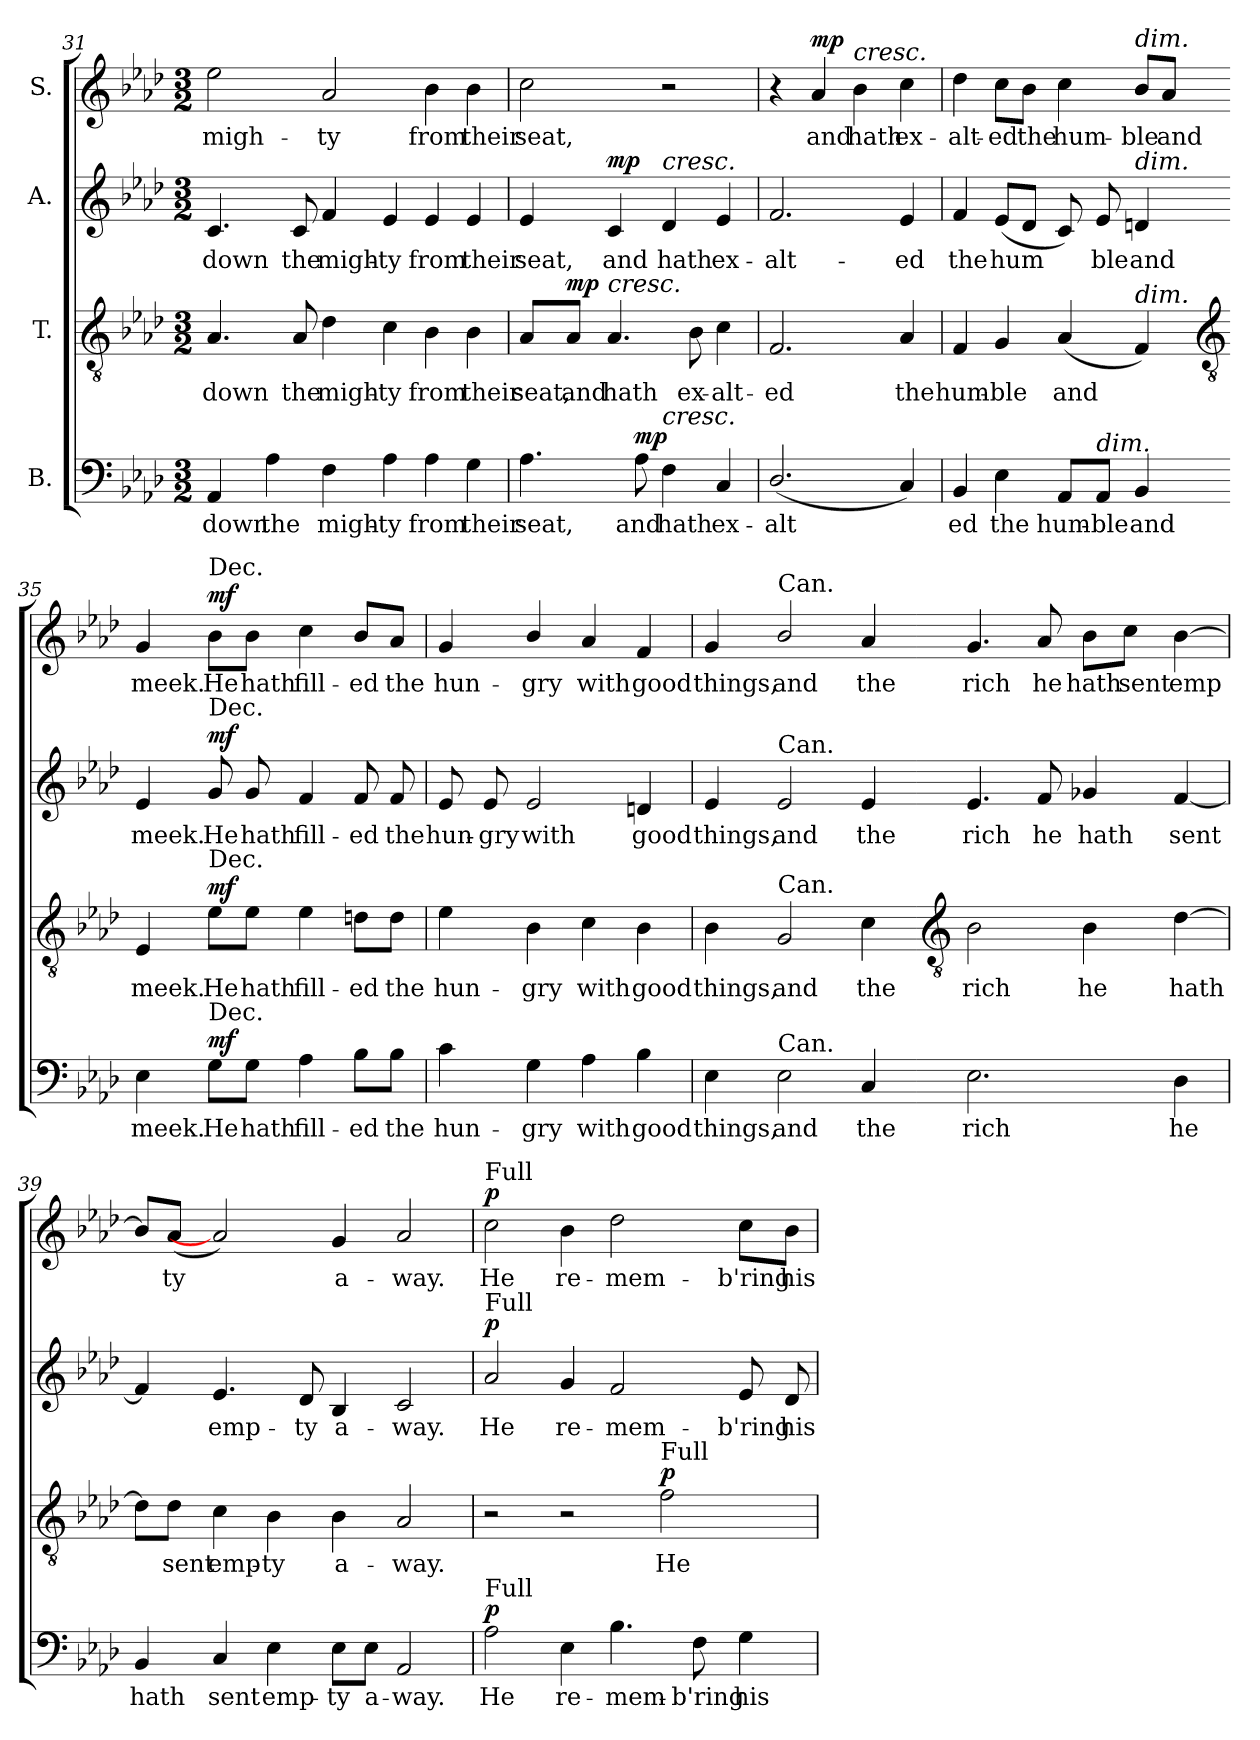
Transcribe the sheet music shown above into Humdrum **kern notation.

**kern	**text	**dynam	**kern	**text	**dynam	**kern	**text	**dynam	**kern	**text	**dynam
*part4	*part4	*part4	*part3	*part3	*part3	*part2	*part2	*part2	*part1	*part1	*part1
*staff4	*staff4	*staff4	*staff3	*staff3	*staff3	*staff2	*staff2	*staff2	*staff1	*staff1	*staff1
*I"B.	*	*	*I"T.	*	*	*I"A.	*	*	*I"S.	*	*
!!LO:LB:g=z
*clefF4	*	*	*clefGv2	*	*	*clefG2	*	*	*clefG2	*	*
*k[b-e-a-d-]	*	*	*k[b-e-a-d-]	*	*	*k[b-e-a-d-]	*	*	*k[b-e-a-d-]	*	*
*A-:	*	*	*A-:	*	*	*A-:	*	*	*A-:	*	*
*M3/2	*	*	*M3/2	*	*	*M3/2	*	*	*M3/2	*	*
=31	=31	=31	=31	=31	=31	=31	=31	=31	=31	=31	=31
!	!LO:LY:b	!	!	!LO:LY:b	!	!	!LO:LY:b	!	!	!LO:LY:b	!
4AA-	down	.	4.A-	down	.	4.c	down	.	2ee-	migh-	.
!	!LO:LY:b	!	!	!	!	!	!	!	!	!	!
4A-	the	.	.	.	.	.	.	.	.	.	.
!	!	!	!	!LO:LY:b	!	!	!LO:LY:b	!	!	!	!
.	.	.	8A-	the	.	8c	the	.	.	.	.
!	!LO:LY:b	!	!	!LO:LY:b	!	!	!LO:LY:b	!	!	!LO:LY:b	!
4F	migh-	.	4d-	migh-	.	4f	migh-	.	2a-	-ty	.
!	!LO:LY:b	!	!	!LO:LY:b	!	!	!LO:LY:b	!	!	!	!
4A-	-ty	.	4c	-ty	.	4e-	-ty	.	.	.	.
!	!LO:LY:b	!	!	!LO:LY:b	!	!	!LO:LY:b	!	!	!LO:LY:b	!
4A-	from	.	4B-	from	.	4e-	from	.	4b-	from	.
!	!LO:LY:b	!	!	!LO:LY:b	!	!	!LO:LY:b	!	!	!LO:LY:b	!
4G	their	.	4B-	their	.	4e-	their	.	4b-	their	.
=32	=32	=32	=32	=32	=32	=32	=32	=32	=32	=32	=32
!	!LO:LY:b	!	!	!LO:LY:b	!	!	!LO:LY:b	!	!	!LO:LY:b	!
4.A-	seat,	.	8A-/L	seat,	.	4e-	seat,	.	2cc	seat,	.
!	!	!	!	!LO:LY:b	!LO:DY:a	!	!	!	!	!	!
.	.	.	8A-/J	and	mp	.	.	.	.	.	.
!	!	!	!LO:TX:a:i:t=cresc.	!	!	!	!	!	!	!	!
!	!	!	!	!LO:LY:b	!	!	!LO:LY:b	!LO:DY:a	!	!	!
.	.	.	4.A-	hath	.	4c	and	mp	.	.	.
!	!LO:LY:b	!LO:DY:a	!	!	!	!	!	!	!	!	!
8A-	and	mp	.	.	.	.	.	.	.	.	.
!	!	!	!	!	!	!LO:TX:a:i:t=cresc.	!	!	!	!	!
!LO:TX:a:i:t=cresc.	!	!	!	!	!	!	!	!	!	!	!
!	!LO:LY:b	!	!	!	!	!	!LO:LY:b	!	!	!	!
4F	hath	.	.	.	.	4d-	hath	.	2r	.	.
!	!	!	!	!LO:LY:b	!	!	!	!	!	!	!
.	.	.	8B-	ex-	.	.	.	.	.	.	.
!	!LO:LY:b	!	!	!LO:LY:b	!	!	!LO:LY:b	!	!	!	!
4C	ex-	.	4c	-alt-	.	4e-	ex-	.	.	.	.
=33	=33	=33	=33	=33	=33	=33	=33	=33	=33	=33	=33
!	!LO:LY:b	!	!	!LO:LY:b	!	!	!LO:LY:b	!	!	!	!
(<2.D-/	-alt	.	2.F	-ed	.	2.f	-alt-	.	4r	.	.
!	!	!	!	!	!	!	!	!	!	!LO:LY:b	!LO:DY:a
.	.	.	.	.	.	.	.	.	4a-	and	mp
!	!	!	!	!	!	!	!	!	!LO:TX:a:i:t=cresc.	!	!
!	!	!	!	!	!	!	!	!	!	!LO:LY:b	!
.	.	.	.	.	.	.	.	.	4b-	hath	.
!	!	!	!	!LO:LY:b	!	!	!LO:LY:b	!	!	!LO:LY:b	!
4C)	.	.	4A-	the	.	4e-	-ed	.	4cc	ex-	.
=34	=34	=34	=34	=34	=34	=34	=34	=34	=34	=34	=34
!	!LO:LY:b	!	!	!LO:LY:b	!	!	!LO:LY:b	!	!	!LO:LY:b	!
4BB-	ed	.	4F	hum-	.	4f	the	.	4dd-	-alt-	.
!	!LO:LY:b	!	!	!LO:LY:b	!	!	!LO:LY:b	!	!	!LO:LY:b	!
4E-	the	.	4G	-ble	.	(<8e-L	hum	.	8cc\L	-ed	.
!	!	!	!	!	!	!	!	!	!	!LO:LY:b	!
.	.	.	.	.	.	8d-J	.	.	8b-\J	the	.
!	!LO:LY:b	!	!	!LO:LY:b	!	!	!	!	!	!LO:LY:b	!
8AA-/L	hum-	.	(<4A-	and	.	8c)	.	.	4cc	hum-	.
!LO:TX:a:i:t=dim.	!	!	!	!	!	!	!	!	!	!	!
!	!LO:LY:b	!	!	!	!	!	!LO:LY:b	!	!	!	!
8AA-/J	-ble	.	.	.	.	8e-	ble	.	.	.	.
!	!	!	!	!	!	!	!	!	!LO:TX:a:i:t=dim.	!	!
!	!	!	!	!	!	!LO:TX:a:i:t=dim.	!	!	!	!	!
!	!	!	!LO:TX:a:i:t=dim.	!	!	!	!	!	!	!	!
!	!LO:LY:b	!	!	!	!	!	!LO:LY:b	!	!	!LO:LY:b	!
4BB-	and	.	4F)	.	.	4dn	and	.	8b-/L	-ble	.
!	!	!	!	!	!	!	!	!	!	!LO:LY:b	!
.	.	.	.	.	.	.	.	.	8a-/J	and	.
!!LO:LB:g=z
=35-	=35-	=35-	=35-	=35-	=35-	=35-	=35-	=35-	=35-	=35-	=35-
*	*	*	*clefGv2	*	*	*	*	*	*	*	*
!	!LO:LY:b	!	!	!LO:LY:b	!	!	!LO:LY:b	!	!	!LO:LY:b	!
4E-	meek.	.	4E-	meek.	.	4e-	meek.	.	4g	meek.	.
!	!	!	!	!	!	!	!	!	!LO:TX:a:t=Dec.	!	!
!	!	!	!	!	!	!LO:TX:a:t=Dec.	!	!	!	!	!
!	!	!	!LO:TX:a:t=Dec.	!	!	!	!	!	!	!	!
!LO:TX:a:t=Dec.	!	!	!	!	!	!	!	!	!	!	!
!	!LO:LY:b	!LO:DY:a	!	!LO:LY:b	!LO:DY:a	!	!LO:LY:b	!LO:DY:a	!	!LO:LY:b	!LO:DY:a
8G\L	He	mf	8e-\L	He	mf	8g	He	mf	8b-\L	He	mf
!	!LO:LY:b	!	!	!LO:LY:b	!	!	!LO:LY:b	!	!	!LO:LY:b	!
8G\J	hath	.	8e-\J	hath	.	8g	hath	.	8b-\J	hath	.
!	!LO:LY:b	!	!	!LO:LY:b	!	!	!LO:LY:b	!	!	!LO:LY:b	!
4A-	fill-	.	4e-	fill-	.	4f	fill-	.	4cc	fill-	.
!	!LO:LY:b	!	!	!LO:LY:b	!	!	!LO:LY:b	!	!	!LO:LY:b	!
8B-\L	-ed	.	8dn\L	-ed	.	8f	-ed	.	8b-/L	-ed	.
!	!LO:LY:b	!	!	!LO:LY:b	!	!	!LO:LY:b	!	!	!LO:LY:b	!
8B-\J	the	.	8d\J	the	.	8f	the	.	8a-/J	the	.
=36	=36	=36	=36	=36	=36	=36	=36	=36	=36	=36	=36
!	!LO:LY:b	!	!	!LO:LY:b	!	!	!LO:LY:b	!	!	!LO:LY:b	!
4c	hun-	.	4e-	hun-	.	8e-	hun-	.	4g	hun-	.
!	!	!	!	!	!	!	!LO:LY:b	!	!	!	!
.	.	.	.	.	.	8e-	-gry	.	.	.	.
!	!LO:LY:b	!	!	!LO:LY:b	!	!	!LO:LY:b	!	!	!LO:LY:b	!
4G	-gry	.	4B-	-gry	.	2e-	with	.	4b-/	-gry	.
!	!LO:LY:b	!	!	!LO:LY:b	!	!	!	!	!	!LO:LY:b	!
4A-	with	.	4c	with	.	.	.	.	4a-	with	.
!	!LO:LY:b	!	!	!LO:LY:b	!	!	!LO:LY:b	!	!	!LO:LY:b	!
4B-	good	.	4B-	good	.	4dn	good	.	4f	good	.
=37	=37	=37	=37	=37	=37	=37	=37	=37	=37	=37	=37
!	!LO:LY:b	!	!	!LO:LY:b	!	!	!LO:LY:b	!	!	!LO:LY:b	!
4E-	things,	.	4B-	things,	.	4e-	things,	.	4g	things,	.
!	!	!	!	!	!	!	!	!	!LO:TX:a:t=Can.	!	!
!	!	!	!	!	!	!LO:TX:a:t=Can.	!	!	!	!	!
!	!	!	!LO:TX:a:t=Can.	!	!	!	!	!	!	!	!
!LO:TX:a:t=Can.	!	!	!	!	!	!	!	!	!	!	!
!	!LO:LY:b	!	!	!LO:LY:b	!	!	!LO:LY:b	!	!	!LO:LY:b	!
2E-	and	.	2G	and	.	2e-	and	.	2b-/	and	.
!	!LO:LY:b	!	!	!LO:LY:b	!	!	!LO:LY:b	!	!	!LO:LY:b	!
4C	the	.	4c	the	.	4e-	the	.	4a-	the	.
!!LO:LB:g=z
=38-	=38-	=38-	=38-	=38-	=38-	=38-	=38-	=38-	=38-	=38-	=38-
*	*	*	*clefGv2	*	*	*	*	*	*	*	*
!	!LO:LY:b	!	!	!LO:LY:b	!	!	!LO:LY:b	!	!	!LO:LY:b	!
2.E-	rich	.	2B-	rich	.	4.e-	rich	.	4.g	rich	.
!	!	!	!	!	!	!	!LO:LY:b	!	!	!LO:LY:b	!
.	.	.	.	.	.	8f	he	.	8a-	he	.
!	!	!	!	!LO:LY:b	!	!	!LO:LY:b	!	!	!LO:LY:b	!
.	.	.	4B-	he	.	4g-X	hath	.	8b-\L	hath	.
!	!	!	!	!	!	!	!	!	!	!LO:LY:b	!
.	.	.	.	.	.	.	.	.	8cc\J	sent	.
!	!LO:LY:b	!	!	!LO:LY:b	!	!	!LO:LY:b	!	!	!LO:LY:b	!
4D-	he	.	[4d-	hath	.	[4f	sent	.	[4b-	emp	.
=39	=39	=39	=39	=39	=39	=39	=39	=39	=39	=39	=39
!	!LO:LY:b	!	!	!	!	!	!	!	!	!	!
4BB-	hath	.	8d-\L]	.	.	4f]	.	.	8b-/L]	.	.
!	!	!	!	!LO:LY:b	!	!	!	!	!	!LO:LY:b	!
.	.	.	8d-\J	sent	.	.	.	.	(<8a-/J	ty	.
!	!LO:LY:b	!	!	!LO:LY:b	!	!	!LO:LY:b	!	!	!	!
4C	sent	.	4c	emp-	.	4.e-	emp-	.	2a-])	.	.
!	!LO:LY:b	!	!	!LO:LY:b	!	!	!	!	!	!	!
4E-	emp-	.	4B-	-ty	.	.	.	.	.	.	.
!	!	!	!	!	!	!	!LO:LY:b	!	!	!	!
.	.	.	.	.	.	8d-	-ty	.	.	.	.
!	!LO:LY:b	!	!	!LO:LY:b	!	!	!LO:LY:b	!	!	!LO:LY:b	!
8E-\L	-ty	.	4B-	a-	.	4B-	a-	.	4g	a-	.
!	!LO:LY:b	!	!	!	!	!	!	!	!	!	!
8E-\J	a-	.	.	.	.	.	.	.	.	.	.
!	!LO:LY:b	!	!	!LO:LY:b	!	!	!LO:LY:b	!	!	!LO:LY:b	!
2AA-	-way.	.	2A-	-way.	.	2c	-way.	.	2a-	-way.	.
=40	=40	=40	=40	=40	=40	=40	=40	=40	=40	=40	=40
!	!	!	!	!	!	!	!	!	!LO:TX:a:t=Full	!	!
!	!	!	!	!	!	!LO:TX:a:t=Full	!	!	!	!	!
!LO:TX:a:t=Full	!	!	!	!	!	!	!	!	!	!	!
!	!LO:LY:b	!LO:DY:a	!	!	!	!	!LO:LY:b	!LO:DY:a	!	!LO:LY:b	!LO:DY:a
2A-	He	p	2r	.	.	2a-	He	p	2cc	He	p
!	!LO:LY:b	!	!	!	!	!	!LO:LY:b	!	!	!LO:LY:b	!
4E-	re-	.	2r	.	.	4g	re-	.	4b-	re-	.
!	!LO:LY:b	!	!	!	!	!	!LO:LY:b	!	!	!LO:LY:b	!
4.B-	-mem-	.	.	.	.	2f	-mem-	.	2dd-	-mem-	.
!	!	!	!LO:TX:a:t=Full	!	!	!	!	!	!	!	!
!	!	!	!	!LO:LY:b	!LO:DY:a	!	!	!	!	!	!
.	.	.	2f	He	p	.	.	.	.	.	.
!	!LO:LY:b	!	!	!	!	!	!	!	!	!	!
8F	-b'ring	.	.	.	.	.	.	.	.	.	.
!	!LO:LY:b	!	!	!	!	!	!LO:LY:b	!	!	!LO:LY:b	!
4G	his	.	.	.	.	8e-	-b'ring	.	8cc\L	-b'ring	.
!	!	!	!	!	!	!	!LO:LY:b	!	!	!LO:LY:b	!
.	.	.	.	.	.	8d-	his	.	8b-\J	his	.
=	=	=	=	=	=	=	=	=	=	=	=
*-	*-	*-	*-	*-	*-	*-	*-	*-	*-	*-	*-
